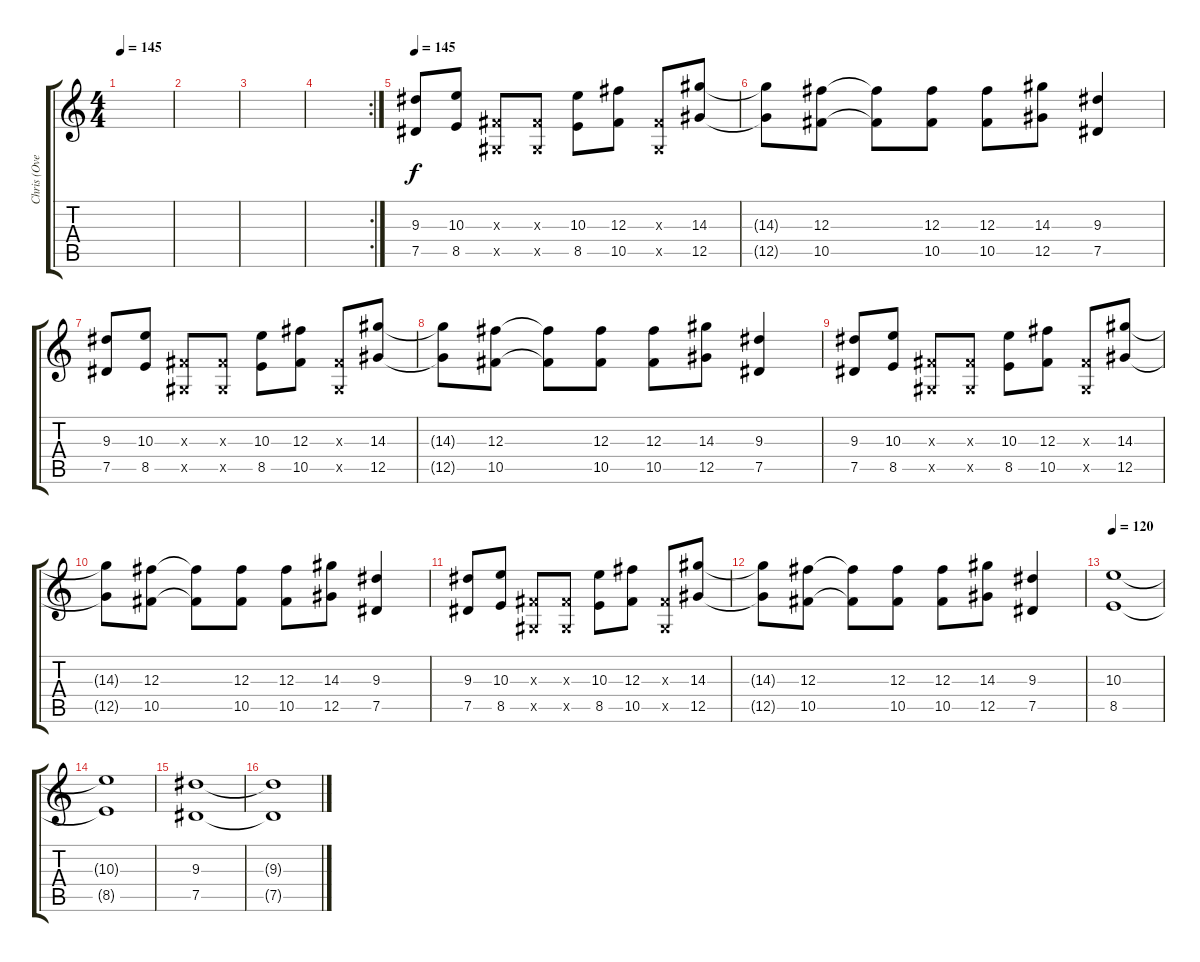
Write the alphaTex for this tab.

\track ("Chris (Overdub Harmony)" "Chris (Ove") {instrument distortionguitar}
\staff {score tabs}
\tuning (Eb4 Bb3 Gb3 Db3 Ab2 Db2) {hide}
\ts (4 4)
\tempo 145
\clef g2
\ks c
|
|
|
\rc 2
|
\tempo 145
(9.3 7.5).8 (10.3 8.5).8 (0.3{x} 0.5{x}).8 (0.3{x} 0.5{x}).8 (10.3 8.5).8 (12.3 10.5).8 (0.3{x} 0.5{x}).8 (14.3 12.5).8 |
(14.3{t} 12.5{t}).8 (12.3 10.5).8 (12.3{t} 10.5{t}).8 (12.3 10.5).8 (12.3 10.5).8 (14.3 12.5).8 (9.3 7.5).4 |
(9.3 7.5).8 (10.3 8.5).8 (0.3{x} 0.5{x}).8 (0.3{x} 0.5{x}).8 (10.3 8.5).8 (12.3 10.5).8 (0.3{x} 0.5{x}).8 (14.3 12.5).8 |
(14.3{t} 12.5{t}).8 (12.3 10.5).8 (12.3{t} 10.5{t}).8 (12.3 10.5).8 (12.3 10.5).8 (14.3 12.5).8 (9.3 7.5).4 |
(9.3 7.5).8 (10.3 8.5).8 (0.3{x} 0.5{x}).8 (0.3{x} 0.5{x}).8 (10.3 8.5).8 (12.3 10.5).8 (0.3{x} 0.5{x}).8 (14.3 12.5).8 |
(14.3{t} 12.5{t}).8 (12.3 10.5).8 (12.3{t} 10.5{t}).8 (12.3 10.5).8 (12.3 10.5).8 (14.3 12.5).8 (9.3 7.5).4 |
(9.3 7.5).8 (10.3 8.5).8 (0.3{x} 0.5{x}).8 (0.3{x} 0.5{x}).8 (10.3 8.5).8 (12.3 10.5).8 (0.3{x} 0.5{x}).8 (14.3 12.5).8 |
(14.3{t} 12.5{t}).8 (12.3 10.5).8 (12.3{t} 10.5{t}).8 (12.3 10.5).8 (12.3 10.5).8 (14.3 12.5).8 (9.3 7.5).4 |
\tempo 120
(10.3 8.5).1 |
(10.3{t} 8.5{t}).1 |
(9.3 7.5).1 |
(9.3{t} 7.5{t}).1
